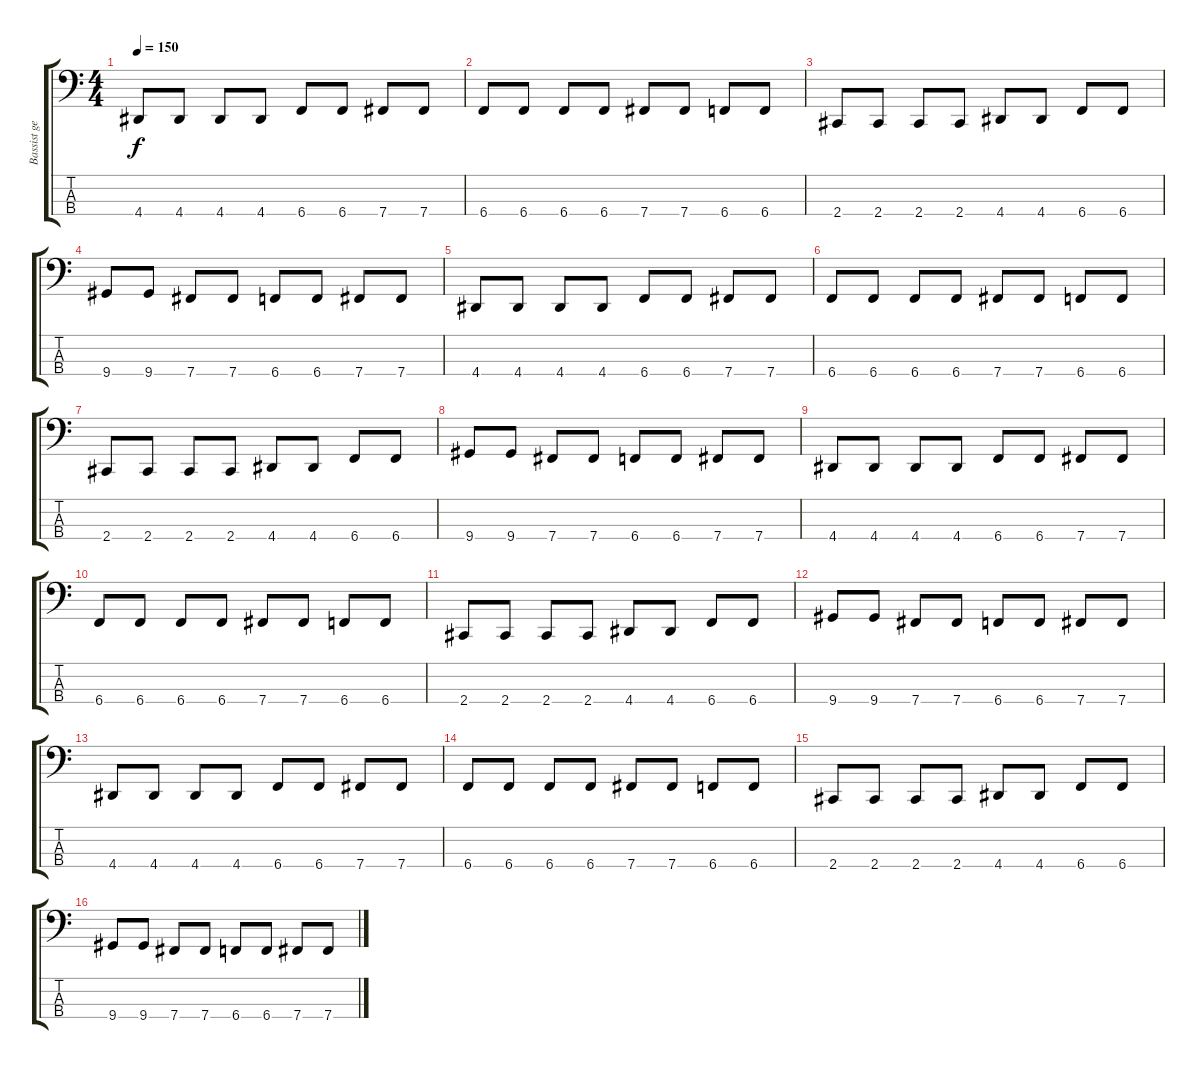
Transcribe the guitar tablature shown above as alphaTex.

\track ("Bassist gesucht !" "Bassist ge") {instrument electricbasspick}
\staff {score tabs}
\tuning (D2 A1 E1 B0) {hide}
\ts (4 4)
\tempo 150
\clef f4
\ks c
4.4.8{dy f} 4.4.8 4.4.8 4.4.8 6.4.8 6.4.8 7.4.8 7.4.8 |
6.4.8 6.4.8 6.4.8 6.4.8 7.4.8 7.4.8 6.4.8 6.4.8 |
2.4.8 2.4.8 2.4.8 2.4.8 4.4.8 4.4.8 6.4.8 6.4.8 |
9.4.8 9.4.8 7.4.8 7.4.8 6.4.8 6.4.8 7.4.8 7.4.8 |
4.4.8 4.4.8 4.4.8 4.4.8 6.4.8 6.4.8 7.4.8 7.4.8 |
6.4.8 6.4.8 6.4.8 6.4.8 7.4.8 7.4.8 6.4.8 6.4.8 |
2.4.8 2.4.8 2.4.8 2.4.8 4.4.8 4.4.8 6.4.8 6.4.8 |
9.4.8 9.4.8 7.4.8 7.4.8 6.4.8 6.4.8 7.4.8 7.4.8 |
4.4.8 4.4.8 4.4.8 4.4.8 6.4.8 6.4.8 7.4.8 7.4.8 |
6.4.8 6.4.8 6.4.8 6.4.8 7.4.8 7.4.8 6.4.8 6.4.8 |
2.4.8 2.4.8 2.4.8 2.4.8 4.4.8 4.4.8 6.4.8 6.4.8 |
9.4.8 9.4.8 7.4.8 7.4.8 6.4.8 6.4.8 7.4.8 7.4.8 |
4.4.8 4.4.8 4.4.8 4.4.8 6.4.8 6.4.8 7.4.8 7.4.8 |
6.4.8 6.4.8 6.4.8 6.4.8 7.4.8 7.4.8 6.4.8 6.4.8 |
2.4.8 2.4.8 2.4.8 2.4.8 4.4.8 4.4.8 6.4.8 6.4.8 |
9.4.8 9.4.8 7.4.8 7.4.8 6.4.8 6.4.8 7.4.8 7.4.8
